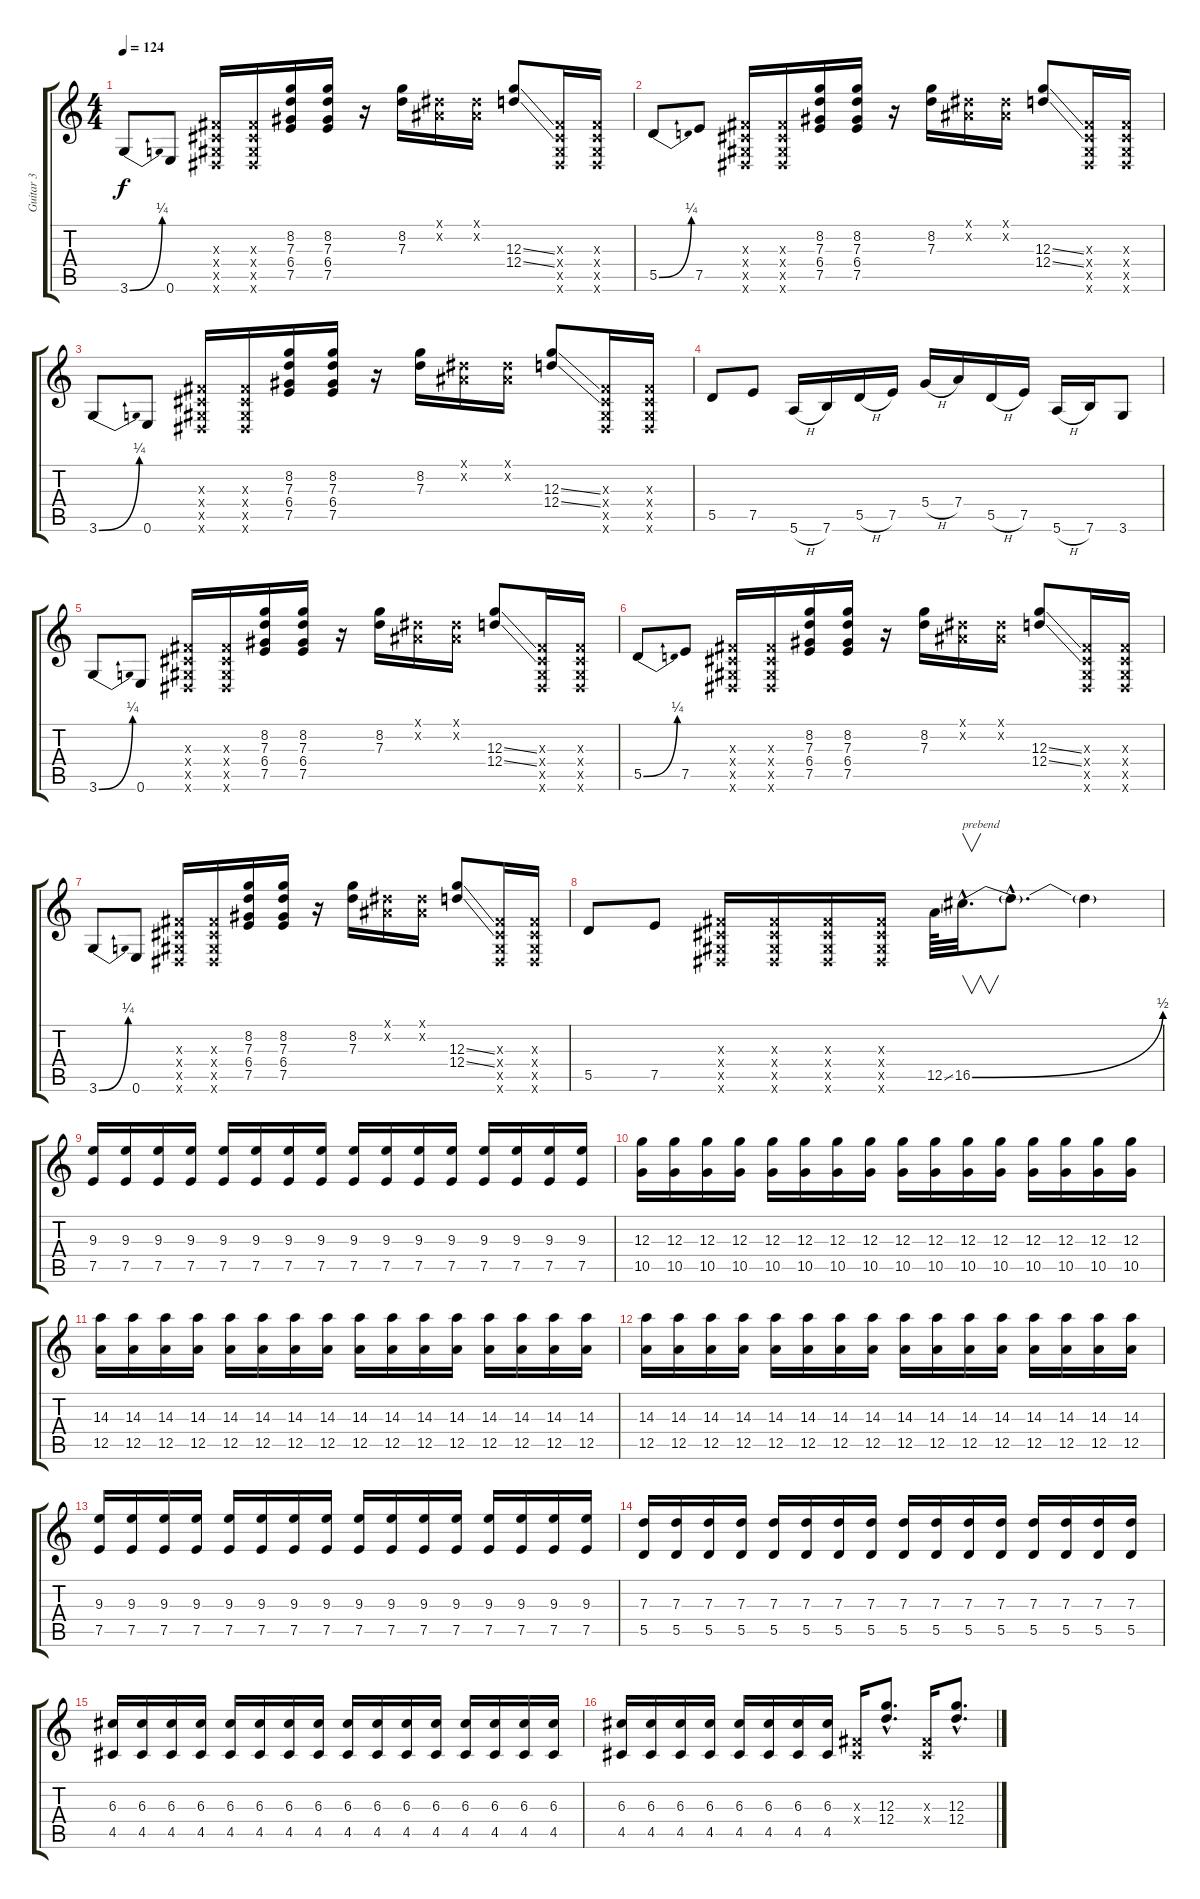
\track ("Guitar 3" "Guitar 3") {instrument overdrivenguitar}
\staff {score tabs}
\tuning (E4 B3 G3 D3 A2 E2) {hide}
\ts (4 4)
\tempo 124
\clef g2
\ks c
3.6{be (bend 0 0 60 1)}.8{dy f} 0.6.8 (-1.3{x} -1.4{x} -1.5{x} -1.6{x}).16 (-1.3{x} -1.4{x} -1.5{x} -1.6{x}).16 (8.2 7.3 6.4 7.5).16 (8.2 7.3 6.4 7.5).16 r.16 (8.2 7.3).16 (-1.1{x} -1.2{x}).16 (-1.1{x} -1.2{x}).16 (12.3{ss} 12.4{ss}).8 (-1.3{x} -1.4{x} -1.5{x} -1.6{x}).16 (-1.3{x} -1.4{x} -1.5{x} -1.6{x}).16 |
5.5{be (bend 0 0 60 1)}.8 7.5.8 (-1.3{x} -1.4{x} -1.5{x} -1.6{x}).16 (-1.3{x} -1.4{x} -1.5{x} -1.6{x}).16 (8.2 7.3 6.4 7.5).16 (8.2 7.3 6.4 7.5).16 r.16 (8.2 7.3).16 (-1.1{x} -1.2{x}).16 (-1.1{x} -1.2{x}).16 (12.3{ss} 12.4{ss}).8 (-1.3{x} -1.4{x} -1.5{x} -1.6{x}).16 (-1.3{x} -1.4{x} -1.5{x} -1.6{x}).16 |
3.6{be (bend 0 0 60 1)}.8 0.6.8 (-1.3{x} -1.4{x} -1.5{x} -1.6{x}).16 (-1.3{x} -1.4{x} -1.5{x} -1.6{x}).16 (8.2 7.3 6.4 7.5).16 (8.2 7.3 6.4 7.5).16 r.16 (8.2 7.3).16 (-1.1{x} -1.2{x}).16 (-1.1{x} -1.2{x}).16 (12.3{ss} 12.4{ss}).8 (-1.3{x} -1.4{x} -1.5{x} -1.6{x}).16 (-1.3{x} -1.4{x} -1.5{x} -1.6{x}).16 |
5.5.8 7.5.8 5.6{h}.16 7.6.16 5.5{h}.16 7.5.16 5.4{h}.16 7.4.16 5.5{h}.16 7.5.16 5.6{h}.16 7.6.16 3.6.8 |
3.6{be (bend 0 0 60 1)}.8 0.6.8 (-1.3{x} -1.4{x} -1.5{x} -1.6{x}).16 (-1.3{x} -1.4{x} -1.5{x} -1.6{x}).16 (8.2 7.3 6.4 7.5).16 (8.2 7.3 6.4 7.5).16 r.16 (8.2 7.3).16 (-1.1{x} -1.2{x}).16 (-1.1{x} -1.2{x}).16 (12.3{ss} 12.4{ss}).8 (-1.3{x} -1.4{x} -1.5{x} -1.6{x}).16 (-1.3{x} -1.4{x} -1.5{x} -1.6{x}).16 |
5.5{be (bend 0 0 60 1)}.8 7.5.8 (-1.3{x} -1.4{x} -1.5{x} -1.6{x}).16 (-1.3{x} -1.4{x} -1.5{x} -1.6{x}).16 (8.2 7.3 6.4 7.5).16 (8.2 7.3 6.4 7.5).16 r.16 (8.2 7.3).16 (-1.1{x} -1.2{x}).16 (-1.1{x} -1.2{x}).16 (12.3{ss} 12.4{ss}).8 (-1.3{x} -1.4{x} -1.5{x} -1.6{x}).16 (-1.3{x} -1.4{x} -1.5{x} -1.6{x}).16 |
3.6{be (bend 0 0 60 1)}.8 0.6.8 (-1.3{x} -1.4{x} -1.5{x} -1.6{x}).16 (-1.3{x} -1.4{x} -1.5{x} -1.6{x}).16 (8.2 7.3 6.4 7.5).16 (8.2 7.3 6.4 7.5).16 r.16 (8.2 7.3).16 (-1.1{x} -1.2{x}).16 (-1.1{x} -1.2{x}).16 (12.3{ss} 12.4{ss}).8 (-1.3{x} -1.4{x} -1.5{x} -1.6{x}).16 (-1.3{x} -1.4{x} -1.5{x} -1.6{x}).16 |
5.5.8 7.5.8 (-1.3{x} -1.4{x} -1.5{x} -1.6{x}).16 (-1.3{x} -1.4{x} -1.5{x} -1.6{x}).16 (-1.3{x} -1.4{x} -1.5{x} -1.6{x}).16 (-1.3{x} -1.4{x} -1.5{x} -1.6{x}).16 12.5{ss}.64 16.5{be (bend 0 0 60 2) hac}.32{v d txt "prebend"} 16.5{hac t}.8{d} 16.5{t}.4 |
(9.3 7.5).16 (9.3 7.5).16 (9.3 7.5).16 (9.3 7.5).16 (9.3 7.5).16 (9.3 7.5).16 (9.3 7.5).16 (9.3 7.5).16 (9.3 7.5).16 (9.3 7.5).16 (9.3 7.5).16 (9.3 7.5).16 (9.3 7.5).16 (9.3 7.5).16 (9.3 7.5).16 (9.3 7.5).16 |
(12.3 10.5).16 (12.3 10.5).16 (12.3 10.5).16 (12.3 10.5).16 (12.3 10.5).16 (12.3 10.5).16 (12.3 10.5).16 (12.3 10.5).16 (12.3 10.5).16 (12.3 10.5).16 (12.3 10.5).16 (12.3 10.5).16 (12.3 10.5).16 (12.3 10.5).16 (12.3 10.5).16 (12.3 10.5).16 |
(14.3 12.5).16 (14.3 12.5).16 (14.3 12.5).16 (14.3 12.5).16 (14.3 12.5).16 (14.3 12.5).16 (14.3 12.5).16 (14.3 12.5).16 (14.3 12.5).16 (14.3 12.5).16 (14.3 12.5).16 (14.3 12.5).16 (14.3 12.5).16 (14.3 12.5).16 (14.3 12.5).16 (14.3 12.5).16 |
(14.3 12.5).16 (14.3 12.5).16 (14.3 12.5).16 (14.3 12.5).16 (14.3 12.5).16 (14.3 12.5).16 (14.3 12.5).16 (14.3 12.5).16 (14.3 12.5).16 (14.3 12.5).16 (14.3 12.5).16 (14.3 12.5).16 (14.3 12.5).16 (14.3 12.5).16 (14.3 12.5).16 (14.3 12.5).16 |
(9.3 7.5).16 (9.3 7.5).16 (9.3 7.5).16 (9.3 7.5).16 (9.3 7.5).16 (9.3 7.5).16 (9.3 7.5).16 (9.3 7.5).16 (9.3 7.5).16 (9.3 7.5).16 (9.3 7.5).16 (9.3 7.5).16 (9.3 7.5).16 (9.3 7.5).16 (9.3 7.5).16 (9.3 7.5).16 |
(7.3 5.5).16 (7.3 5.5).16 (7.3 5.5).16 (7.3 5.5).16 (7.3 5.5).16 (7.3 5.5).16 (7.3 5.5).16 (7.3 5.5).16 (7.3 5.5).16 (7.3 5.5).16 (7.3 5.5).16 (7.3 5.5).16 (7.3 5.5).16 (7.3 5.5).16 (7.3 5.5).16 (7.3 5.5).16 |
(6.3 4.5).16 (6.3 4.5).16 (6.3 4.5).16 (6.3 4.5).16 (6.3 4.5).16 (6.3 4.5).16 (6.3 4.5).16 (6.3 4.5).16 (6.3 4.5).16 (6.3 4.5).16 (6.3 4.5).16 (6.3 4.5).16 (6.3 4.5).16 (6.3 4.5).16 (6.3 4.5).16 (6.3 4.5).16 |
(6.3 4.5).16 (6.3 4.5).16 (6.3 4.5).16 (6.3 4.5).16 (6.3 4.5).16 (6.3 4.5).16 (6.3 4.5).16 (6.3 4.5).16 (-1.3{x} -1.4{x}).16 (12.3{hac} 12.4{hac}).8{d} (-1.3{x} -1.4{x}).16 (12.3{hac} 12.4{hac}).8{d}
